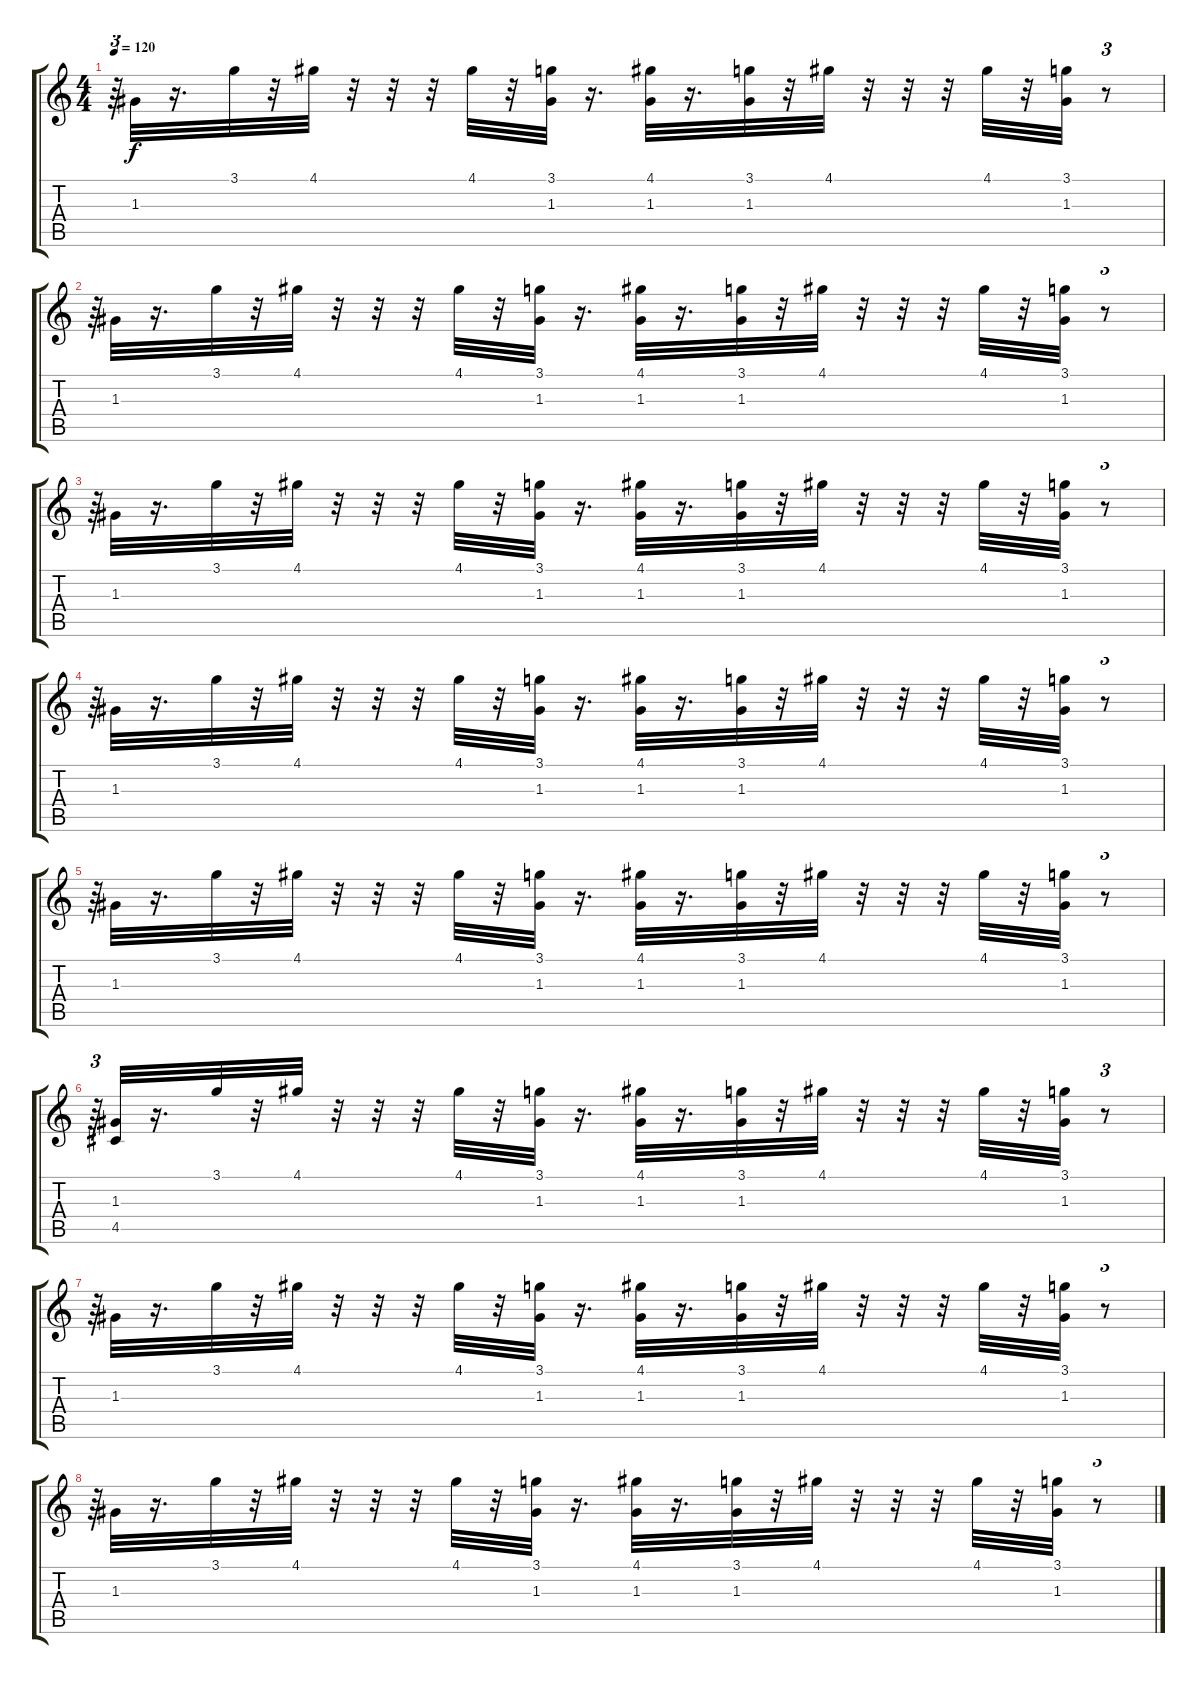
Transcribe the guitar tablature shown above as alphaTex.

\track "" {instrument acousticguitarnylon}
\staff {score tabs}
\tuning (E4 B3 G3 D3 A2 E2) {hide}
\ts (4 4)
\tempo 120
\clef g2
\ks c
r.64{tu (3 2) dy f} 1.3.32 r.16{d} 3.1.32 r.32 4.1.32 r.32 r.32 r.32 4.1.32 r.32 (3.1 1.3).32 r.16{d} (4.1 1.3).32 r.16{d} (3.1 1.3).32 r.32 4.1.32 r.32 r.32 r.32 4.1.32 r.32 (3.1 1.3).32 r.8{tu (3 2)} |
r.64{tu (3 2)} 1.3.32 r.16{d} 3.1.32 r.32 4.1.32 r.32 r.32 r.32 4.1.32 r.32 (3.1 1.3).32 r.16{d} (4.1 1.3).32 r.16{d} (3.1 1.3).32 r.32 4.1.32 r.32 r.32 r.32 4.1.32 r.32 (3.1 1.3).32 r.8{tu (3 2)} |
r.64{tu (3 2)} 1.3.32 r.16{d} 3.1.32 r.32 4.1.32 r.32 r.32 r.32 4.1.32 r.32 (3.1 1.3).32 r.16{d} (4.1 1.3).32 r.16{d} (3.1 1.3).32 r.32 4.1.32 r.32 r.32 r.32 4.1.32 r.32 (3.1 1.3).32 r.8{tu (3 2)} |
r.64{tu (3 2)} 1.3.32 r.16{d} 3.1.32 r.32 4.1.32 r.32 r.32 r.32 4.1.32 r.32 (3.1 1.3).32 r.16{d} (4.1 1.3).32 r.16{d} (3.1 1.3).32 r.32 4.1.32 r.32 r.32 r.32 4.1.32 r.32 (3.1 1.3).32 r.8{tu (3 2)} |
r.64{tu (3 2)} 1.3.32 r.16{d} 3.1.32 r.32 4.1.32 r.32 r.32 r.32 4.1.32 r.32 (3.1 1.3).32 r.16{d} (4.1 1.3).32 r.16{d} (3.1 1.3).32 r.32 4.1.32 r.32 r.32 r.32 4.1.32 r.32 (3.1 1.3).32 r.8{tu (3 2)} |
r.64{tu (3 2)} (1.3 4.5).32 r.16{d} 3.1.32 r.32 4.1.32 r.32 r.32 r.32 4.1.32 r.32 (3.1 1.3).32 r.16{d} (4.1 1.3).32 r.16{d} (3.1 1.3).32 r.32 4.1.32 r.32 r.32 r.32 4.1.32 r.32 (3.1 1.3).32 r.8{tu (3 2)} |
r.64{tu (3 2)} 1.3.32 r.16{d} 3.1.32 r.32 4.1.32 r.32 r.32 r.32 4.1.32 r.32 (3.1 1.3).32 r.16{d} (4.1 1.3).32 r.16{d} (3.1 1.3).32 r.32 4.1.32 r.32 r.32 r.32 4.1.32 r.32 (3.1 1.3).32 r.8{tu (3 2)} |
r.64{tu (3 2)} 1.3.32 r.16{d} 3.1.32 r.32 4.1.32 r.32 r.32 r.32 4.1.32 r.32 (3.1 1.3).32 r.16{d} (4.1 1.3).32 r.16{d} (3.1 1.3).32 r.32 4.1.32 r.32 r.32 r.32 4.1.32 r.32 (3.1 1.3).32 r.8{tu (3 2)}
